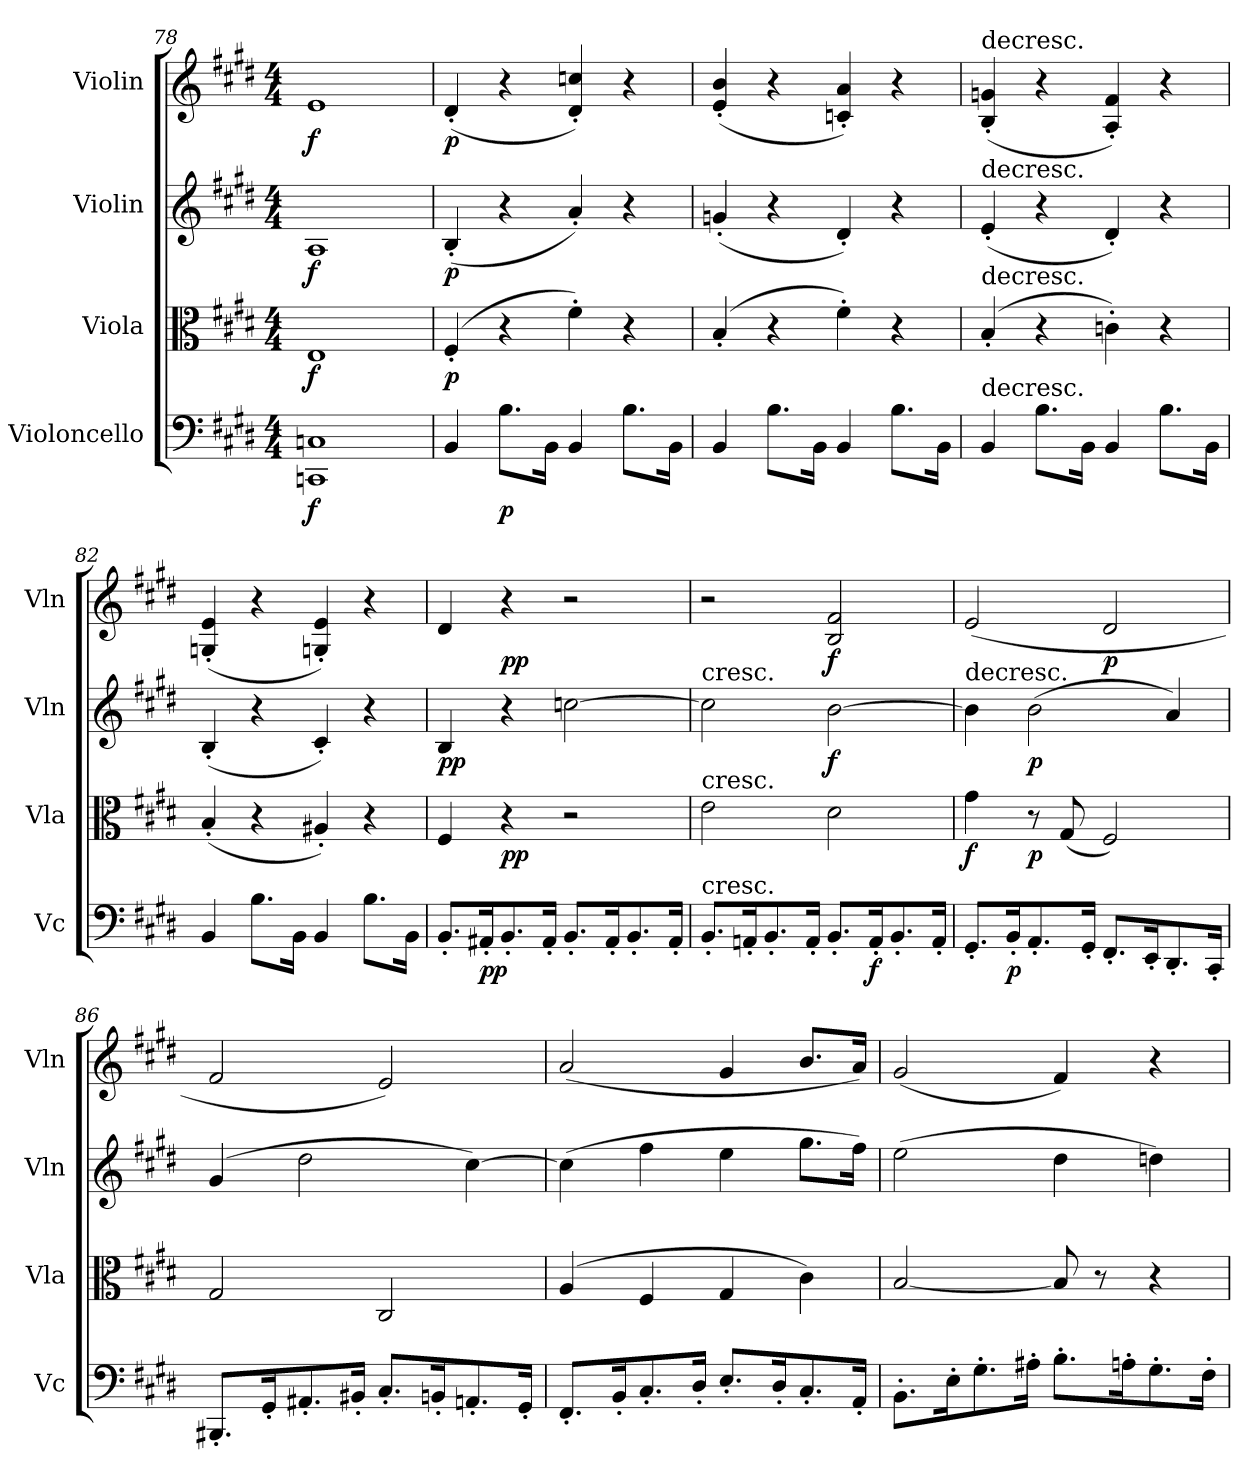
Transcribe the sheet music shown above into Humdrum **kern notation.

**kern	**dynam	**kern	**dynam	**kern	**dynam	**kern	**dynam
*part4	*part4	*part3	*part3	*part2	*part2	*part1	*part1
*staff4	*staff4	*staff3	*staff3	*staff2	*staff2	*staff1	*staff1
*I"Violoncello	*	*I"Viola	*	*I"Violin	*	*I"Violin	*
*I'Vc	*	*I'Vla	*	*I'Vln	*	*I'Vln	*
*clefF4	*	*clefC3	*	*clefG2	*	*clefG2	*
*k[f#c#g#d#]	*	*k[f#c#g#d#]	*	*k[f#c#g#d#]	*	*k[f#c#g#d#]	*
*E:	*	*E:	*	*E:	*	*E:	*
*M4/4	*	*M4/4	*	*M4/4	*	*M4/4	*
=78	=78	=78	=78	=78	=78	=78	=78
1CCn 1Cn	f	1E	f	1A	f	1e	f
=79	=79	=79	=79	=79	=79	=79	=79
4BB/	.	(4F#'/	p	(4B'/	p	(4d#'/	p
8.B\L	p	4r	.	4r	.	4r	.
16BB\Jk	.	.	.	.	.	.	.
4BB/	.	4f#'\)	.	4a'/)	.	4d#'/ 4ccn'/)	.
8.B\L	.	4r	.	4r	.	4r	.
16BB\Jk	.	.	.	.	.	.	.
=80	=80	=80	=80	=80	=80	=80	=80
4BB/	.	(4B'/	.	(4gn'/	.	(4e'/ 4b'/	.
8.B\L	.	4r	.	4r	.	4r	.
16BB\Jk	.	.	.	.	.	.	.
4BB/	.	4f#'\)	.	4d#'/)	.	4cn'/ 4a'/)	.
8.B\L	.	4r	.	4r	.	4r	.
16BB\Jk	.	.	.	.	.	.	.
=81	=81	=81	=81	=81	=81	=81	=81
!	!	!	!	!	!	!LO:TX:t=decresc.	!
!	!	!	!	!LO:TX:t=decresc.	!	!	!
!	!	!LO:TX:t=decresc.	!	!	!	!	!
!LO:TX:t=decresc.	!	!	!	!	!	!	!
4BB/	.	(4B'/	.	(4e'/	.	(4B'/ 4gn'/	.
8.B\L	.	4r	.	4r	.	4r	.
16BB\Jk	.	.	.	.	.	.	.
4BB/	.	4cn'\)	.	4d#'/)	.	4A'/ 4f#'/)	.
8.B\L	.	4r	.	4r	.	4r	.
16BB\Jk	.	.	.	.	.	.	.
=82	=82	=82	=82	=82	=82	=82	=82
4BB/	.	(4B'/	.	(4B'/	.	(4Gn'/ 4e'/	.
8.B\L	.	4r	.	4r	.	4r	.
16BB\Jk	.	.	.	.	.	.	.
4BB/	.	4A#X'/)	.	4c#'/)	.	4Gn'/ 4e'/)	.
8.B\L	.	4r	.	4r	.	4r	.
16BB\Jk	.	.	.	.	.	.	.
=83	=83	=83	=83	=83	=83	=83	=83
8.BB'/L	.	4F#/	.	4B/	pp	4d#/	.
16AA#X'/K	pp	.	.	.	.	.	.
8.BB'/	.	4r	pp	4r	.	4r	pp
16AA#'/Jk	.	.	.	.	.	.	.
8.BB'/L	.	2r	.	[2ccn\	.	2r	.
16AA#'/K	.	.	.	.	.	.	.
8.BB'/	.	.	.	.	.	.	.
16AA#'/Jk	.	.	.	.	.	.	.
=84	=84	=84	=84	=84	=84	=84	=84
!	!	!	!	!LO:TX:t=cresc.	!	!	!
!	!	!LO:TX:t=cresc.	!	!	!	!	!
!LO:TX:t=cresc.	!	!	!	!	!	!	!
8.BB'/L	.	2e\	.	2cc\]	.	2r	.
16AAn'/K	.	.	.	.	.	.	.
8.BB'/	.	.	.	.	.	.	.
16AA'/Jk	.	.	.	.	.	.	.
8.BB'/L	.	2d#\	.	[2b\	f	2B/ 2f#/	f
16AA'/K	f	.	.	.	.	.	.
8.BB'/	.	.	.	.	.	.	.
16AA'/Jk	.	.	.	.	.	.	.
=85	=85	=85	=85	=85	=85	=85	=85
!	!	!	!	!LO:TX:t=decresc.	!	!	!
8.GG#'/L	.	4g#\	f	4b\]	.	(2e/	.
16BB'/K	p	.	.	.	.	.	.
8.AA'/	.	8r	p	(2b\	p	.	.
.	.	(8G#/	.	.	.	.	.
16GG#'/Jk	.	.	.	.	.	.	.
8.FF#'/L	.	2F#/)	.	.	.	2d#/	p
16EE'/K	.	.	.	.	.	.	.
8.DD#'/	.	.	.	4a/)	.	.	.
16CC#'/Jk	.	.	.	.	.	.	.
=86	=86	=86	=86	=86	=86	=86	=86
8.BBB#X'/L	.	2G#/	.	(4g#/	.	2f#/	.
16GG#'/K	.	.	.	.	.	.	.
8.AA#X'/	.	.	.	2dd#\	.	.	.
16BB#X'/Jk	.	.	.	.	.	.	.
8.C#'/L	.	2C#/	.	.	.	2e/)	.
16BBn'/K	.	.	.	.	.	.	.
8.AAn'/	.	.	.	[4cc#\)	.	.	.
16GG#'/Jk	.	.	.	.	.	.	.
=87	=87	=87	=87	=87	=87	=87	=87
8.FF#'/L	.	(4A/	.	(4cc#\]	.	(2a/	.
16BB'/K	.	.	.	.	.	.	.
8.C#'/	.	4F#/	.	4ff#\	.	.	.
16D#'/Jk	.	.	.	.	.	.	.
8.E'/L	.	4G#/	.	4ee\	.	4g#/	.
16D#'/K	.	.	.	.	.	.	.
8.C#'/	.	4c#\)	.	8.gg#\L	.	8.b/L	.
16AA'/Jk	.	.	.	16ff#\Jk)	.	16a/Jk)	.
=88	=88	=88	=88	=88	=88	=88	=88
8.BB'\L	.	[2B/	.	(2ee\	.	(2g#/	.
16E'\K	.	.	.	.	.	.	.
8.G#'\	.	.	.	.	.	.	.
16A#X'\Jk	.	.	.	.	.	.	.
8.B'\L	.	8B/]	.	4dd#\	.	4f#/)	.
.	.	8r	.	.	.	.	.
16An'\K	.	.	.	.	.	.	.
8.G#'\	.	4r	.	4ddn\)	.	4r	.
16F#'\Jk	.	.	.	.	.	.	.
=	=	=	=	=	=	=	=
*-	*-	*-	*-	*-	*-	*-	*-
